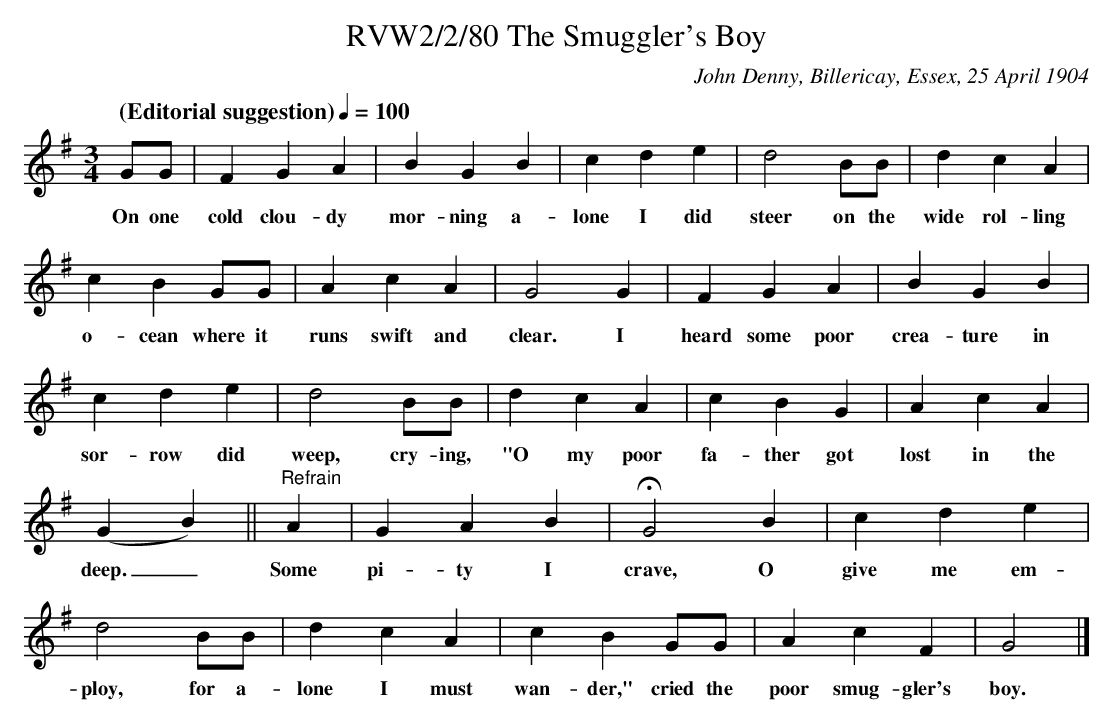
X:1
T:RVW2/2/80 The Smuggler's Boy
C: John Denny, Billericay, Essex, 25 April 1904
L:1/4
Q: "(Editorial suggestion)" 1/4=100
M:3/4
K:G
G/2G/2 | F G A | B G B | c d e | d2 B/2B/2 |d c A |
w: On one cold clou-dy mor-ning a-lone I did steer on the  wide rol-ling
c B G/2G/2 | A c A | G2 G | F G A | B G B |
w: o-cean where it runs swift and clear. I heard some poor crea-ture in
c d e | d2 B/2B/2 | d c A | c B G | A c A |
w: sor-row did weep, cry-ing, "O my poor fa-ther got lost in the
(G B) || "^Refrain" A | G A B | HG2 B | c d e |
w: deep._ Some pi-ty I crave, O give me em-
d2 B/2B/2 | d c A | c B G/2G/2 | A c F | G2 |]
w: ploy, for a-lone I must wan-der," cried the poor smug-gler's boy.
